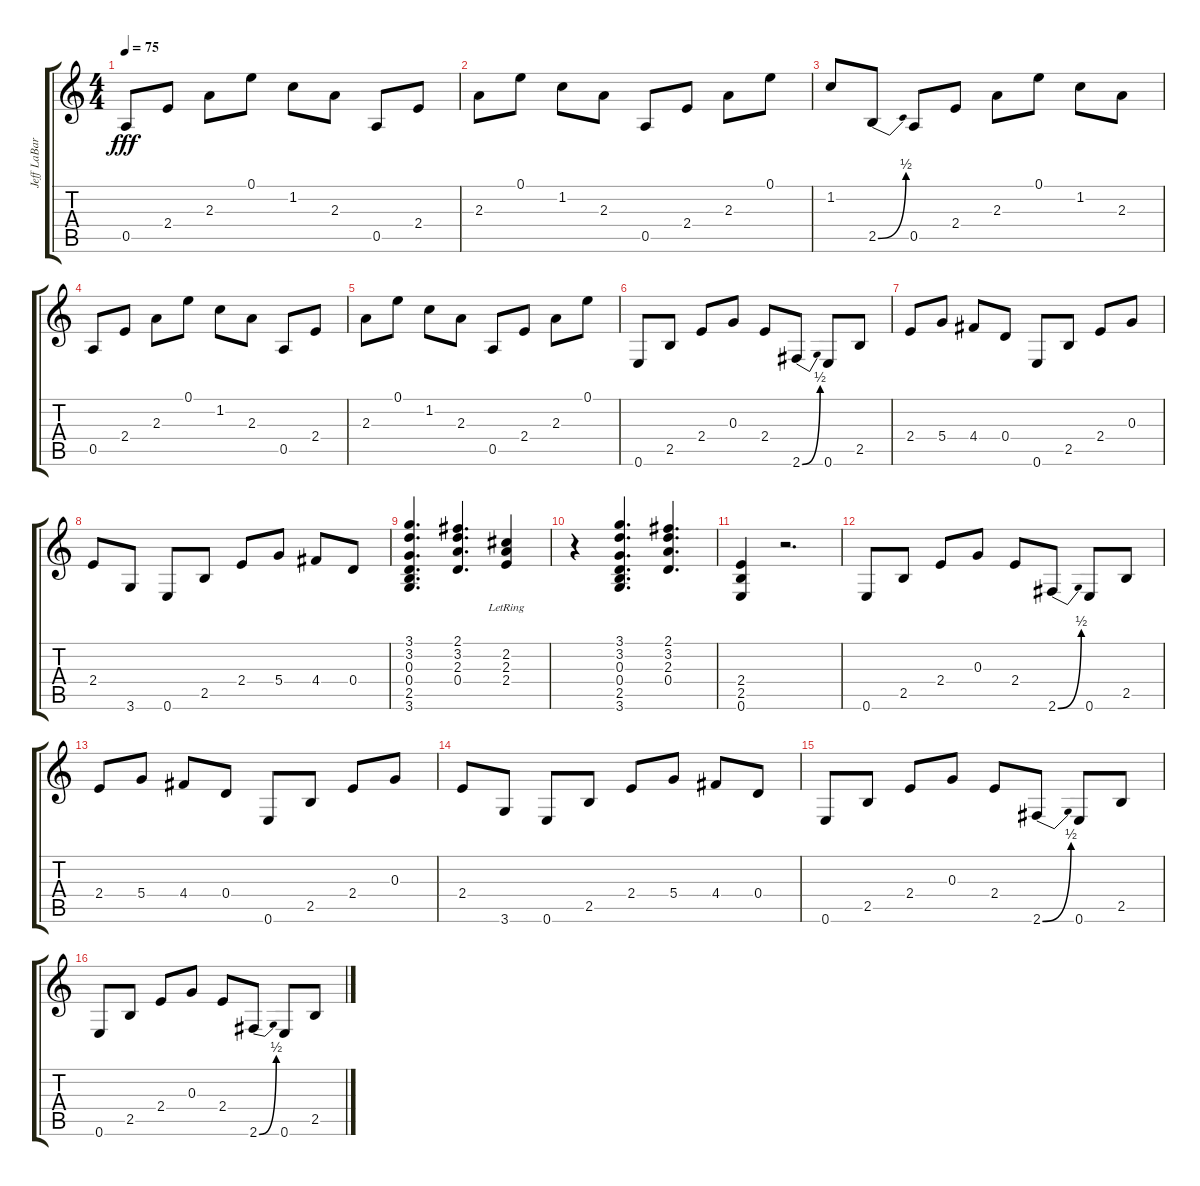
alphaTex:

\track ("Jeff LaBarr Rithm" "Jeff LaBar") {instrument distortionguitar}
\staff {score tabs}
\tuning (E4 B3 G3 D3 A2 E2) {hide}
\ts (4 4)
\tempo 75
\clef g2
\ks c
0.5.8{dy fff} 2.4.8 2.3.8 0.1.8 1.2.8 2.3.8 0.5.8 2.4.8 |
2.3.8 0.1.8 1.2.8 2.3.8 0.5.8 2.4.8 2.3.8 0.1.8 |
1.2.8 2.5{be (bend 0 0 60 2)}.8 0.5.8 2.4.8 2.3.8 0.1.8 1.2.8 2.3.8 |
0.5.8 2.4.8 2.3.8 0.1.8 1.2.8 2.3.8 0.5.8 2.4.8 |
2.3.8 0.1.8 1.2.8 2.3.8 0.5.8 2.4.8 2.3.8 0.1.8 |
0.6.8 2.5.8 2.4.8 0.3.8 2.4.8 2.6{be (bend 0 0 60 2)}.8 0.6.8 2.5.8 |
2.4.8 5.4.8 4.4.8 0.4.8 0.6.8 2.5.8 2.4.8 0.3.8 |
2.4.8 3.6.8 0.6.8 2.5.8 2.4.8 5.4.8 4.4.8 0.4.8 |
(3.1 3.2 0.3 0.4 2.5 3.6).4{d} (2.1 3.2 2.3 0.4).4{d} (2.2 2.3{lr} 2.4).4 |
r.4 (3.1 3.2 0.3 0.4 2.5 3.6).4{d} (2.1 3.2 2.3 0.4).4{d} |
(2.4 2.5 0.6).4 r.2{d} |
0.6.8 2.5.8 2.4.8 0.3.8 2.4.8 2.6{be (bend 0 0 60 2)}.8 0.6.8 2.5.8 |
2.4.8 5.4.8 4.4.8 0.4.8 0.6.8 2.5.8 2.4.8 0.3.8 |
2.4.8 3.6.8 0.6.8 2.5.8 2.4.8 5.4.8 4.4.8 0.4.8 |
0.6.8 2.5.8 2.4.8 0.3.8 2.4.8 2.6{be (bend 0 0 60 2)}.8 0.6.8 2.5.8 |
0.6.8 2.5.8 2.4.8 0.3.8 2.4.8 2.6{be (bend 0 0 60 2)}.8 0.6.8 2.5.8
